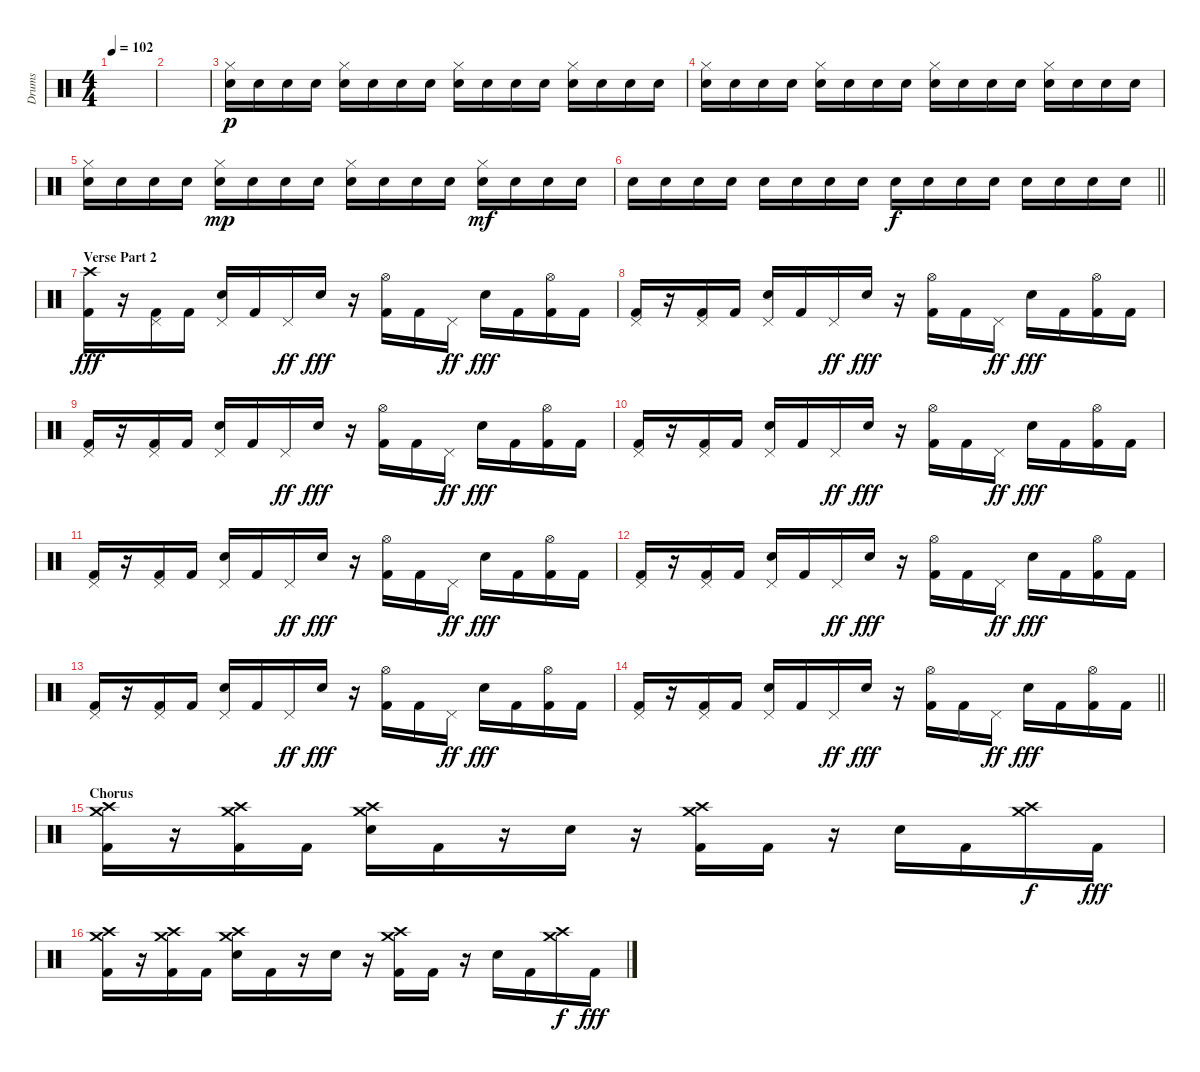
\track ("Drums" "Drums") {instrument percussion}
\staff {score}
\articulation defaults
\ts (4 4)
\tempo 102
\clef neutral
\ks c
|
|
("Hi-Hat (closed)" "Snare (hit) 2").16{dy p} "Snare (hit) 2".16 "Snare (hit) 2".16 "Snare (hit) 2".16 ("Hi-Hat (closed)" "Snare (hit) 2").16 "Snare (hit) 2".16 "Snare (hit) 2".16 "Snare (hit) 2".16 ("Hi-Hat (closed)" "Snare (hit) 2").16 "Snare (hit) 2".16 "Snare (hit) 2".16 "Snare (hit) 2".16 ("Hi-Hat (closed)" "Snare (hit) 2").16 "Snare (hit) 2".16 "Snare (hit) 2".16 "Snare (hit) 2".16 |
("Hi-Hat (closed)" "Snare (hit) 2").16 "Snare (hit) 2".16 "Snare (hit) 2".16 "Snare (hit) 2".16 ("Hi-Hat (closed)" "Snare (hit) 2").16 "Snare (hit) 2".16 "Snare (hit) 2".16 "Snare (hit) 2".16 ("Hi-Hat (closed)" "Snare (hit) 2").16 "Snare (hit) 2".16 "Snare (hit) 2".16 "Snare (hit) 2".16 ("Hi-Hat (closed)" "Snare (hit) 2").16 "Snare (hit) 2".16 "Snare (hit) 2".16 "Snare (hit) 2".16 |
("Hi-Hat (closed)" "Snare (hit) 2").16 "Snare (hit) 2".16 "Snare (hit) 2".16 "Snare (hit) 2".16 ("Hi-Hat (closed)" "Snare (hit) 2").16{dy mp} "Snare (hit) 2".16 "Snare (hit) 2".16 "Snare (hit) 2".16 ("Hi-Hat (closed)" "Snare (hit) 2").16 "Snare (hit) 2".16 "Snare (hit) 2".16 "Snare (hit) 2".16 ("Hi-Hat (closed)" "Snare (hit) 2").16{dy mf} "Snare (hit) 2".16 "Snare (hit) 2".16 "Snare (hit) 2".16 |
\barLineRight lightlight "Snare (hit) 2".16 "Snare (hit) 2".16 "Snare (hit) 2".16 "Snare (hit) 2".16 "Snare (hit) 2".16 "Snare (hit) 2".16 "Snare (hit) 2".16 "Snare (hit) 2".16 "Snare (hit) 2".16{dy f} "Snare (hit) 2".16 "Snare (hit) 2".16 "Snare (hit) 2".16 "Snare (hit) 2".16 "Snare (hit) 2".16 "Snare (hit) 2".16 "Snare (hit) 2".16
|
\section ("" "Verse Part 2")
("Crash high (hit)" "Kick (hit) 2").16{dy fff} r.16 ("Pedal Hi-Hat (hit)" "Kick (hit) 2").16 "Kick (hit) 2".16 ("Pedal Hi-Hat (hit)" "Snare (hit) 2").16 "Kick (hit) 2".16 "Pedal Hi-Hat (hit)".16{dy ff} "Snare (hit) 2".16{dy fff} r.16 ("Hi-Hat (open)" "Kick (hit) 2").16 "Kick (hit) 2".16 "Pedal Hi-Hat (hit)".16{dy ff} "Snare (hit) 2".16{dy fff} "Kick (hit) 2".16 ("Hi-Hat (open)" "Kick (hit) 2").16 "Kick (hit) 2".16 |
("Pedal Hi-Hat (hit)" "Kick (hit) 2").16 r.16 ("Pedal Hi-Hat (hit)" "Kick (hit) 2").16 "Kick (hit) 2".16 ("Pedal Hi-Hat (hit)" "Snare (hit) 2").16 "Kick (hit) 2".16 "Pedal Hi-Hat (hit)".16{dy ff} "Snare (hit) 2".16{dy fff} r.16 ("Hi-Hat (open)" "Kick (hit) 2").16 "Kick (hit) 2".16 "Pedal Hi-Hat (hit)".16{dy ff} "Snare (hit) 2".16{dy fff} "Kick (hit) 2".16 ("Hi-Hat (open)" "Kick (hit) 2").16 "Kick (hit) 2".16 |
("Pedal Hi-Hat (hit)" "Kick (hit) 2").16 r.16 ("Pedal Hi-Hat (hit)" "Kick (hit) 2").16 "Kick (hit) 2".16 ("Pedal Hi-Hat (hit)" "Snare (hit) 2").16 "Kick (hit) 2".16 "Pedal Hi-Hat (hit)".16{dy ff} "Snare (hit) 2".16{dy fff} r.16 ("Hi-Hat (open)" "Kick (hit) 2").16 "Kick (hit) 2".16 "Pedal Hi-Hat (hit)".16{dy ff} "Snare (hit) 2".16{dy fff} "Kick (hit) 2".16 ("Hi-Hat (open)" "Kick (hit) 2").16 "Kick (hit) 2".16 |
("Pedal Hi-Hat (hit)" "Kick (hit) 2").16 r.16 ("Pedal Hi-Hat (hit)" "Kick (hit) 2").16 "Kick (hit) 2".16 ("Pedal Hi-Hat (hit)" "Snare (hit) 2").16 "Kick (hit) 2".16 "Pedal Hi-Hat (hit)".16{dy ff} "Snare (hit) 2".16{dy fff} r.16 ("Hi-Hat (open)" "Kick (hit) 2").16 "Kick (hit) 2".16 "Pedal Hi-Hat (hit)".16{dy ff} "Snare (hit) 2".16{dy fff} "Kick (hit) 2".16 ("Hi-Hat (open)" "Kick (hit) 2").16 "Kick (hit) 2".16 |
("Pedal Hi-Hat (hit)" "Kick (hit) 2").16 r.16 ("Pedal Hi-Hat (hit)" "Kick (hit) 2").16 "Kick (hit) 2".16 ("Pedal Hi-Hat (hit)" "Snare (hit) 2").16 "Kick (hit) 2".16 "Pedal Hi-Hat (hit)".16{dy ff} "Snare (hit) 2".16{dy fff} r.16 ("Hi-Hat (open)" "Kick (hit) 2").16 "Kick (hit) 2".16 "Pedal Hi-Hat (hit)".16{dy ff} "Snare (hit) 2".16{dy fff} "Kick (hit) 2".16 ("Hi-Hat (open)" "Kick (hit) 2").16 "Kick (hit) 2".16 |
("Pedal Hi-Hat (hit)" "Kick (hit) 2").16 r.16 ("Pedal Hi-Hat (hit)" "Kick (hit) 2").16 "Kick (hit) 2".16 ("Pedal Hi-Hat (hit)" "Snare (hit) 2").16 "Kick (hit) 2".16 "Pedal Hi-Hat (hit)".16{dy ff} "Snare (hit) 2".16{dy fff} r.16 ("Hi-Hat (open)" "Kick (hit) 2").16 "Kick (hit) 2".16 "Pedal Hi-Hat (hit)".16{dy ff} "Snare (hit) 2".16{dy fff} "Kick (hit) 2".16 ("Hi-Hat (open)" "Kick (hit) 2").16 "Kick (hit) 2".16 |
("Pedal Hi-Hat (hit)" "Kick (hit) 2").16 r.16 ("Pedal Hi-Hat (hit)" "Kick (hit) 2").16 "Kick (hit) 2".16 ("Pedal Hi-Hat (hit)" "Snare (hit) 2").16 "Kick (hit) 2".16 "Pedal Hi-Hat (hit)".16{dy ff} "Snare (hit) 2".16{dy fff} r.16 ("Hi-Hat (open)" "Kick (hit) 2").16 "Kick (hit) 2".16 "Pedal Hi-Hat (hit)".16{dy ff} "Snare (hit) 2".16{dy fff} "Kick (hit) 2".16 ("Hi-Hat (open)" "Kick (hit) 2").16 "Kick (hit) 2".16 |
\barLineRight lightlight
("Pedal Hi-Hat (hit)" "Kick (hit) 2").16 r.16 ("Pedal Hi-Hat (hit)" "Kick (hit) 2").16 "Kick (hit) 2".16 ("Pedal Hi-Hat (hit)" "Snare (hit) 2").16 "Kick (hit) 2".16 "Pedal Hi-Hat (hit)".16{dy ff} "Snare (hit) 2".16{dy fff} r.16 ("Hi-Hat (open)" "Kick (hit) 2").16 "Kick (hit) 2".16 "Pedal Hi-Hat (hit)".16{dy ff} "Snare (hit) 2".16{dy fff} "Kick (hit) 2".16 ("Hi-Hat (open)" "Kick (hit) 2").16 "Kick (hit) 2".16 |
\section ("" "Chorus")
("Crash medium (hit)" "Crash high (hit)" "Kick (hit) 2").16{volume 11} r.16 ("Crash medium (hit)" "Crash high (hit)" "Kick (hit) 2").16 "Kick (hit) 2".16 ("Crash medium (hit)" "Crash high (hit)" "Snare (hit) 2").16 "Kick (hit) 2".16 r.16 "Snare (hit) 2".16 r.16 ("Crash medium (hit)" "Crash high (hit)" "Kick (hit) 2").16 "Kick (hit) 2".16 r.16 "Snare (hit) 2".16 "Kick (hit) 2".16 ("Crash medium (hit)" "Crash high (hit)").16{dy f} "Kick (hit) 2".16{dy fff} |
("Crash medium (hit)" "Crash high (hit)" "Kick (hit) 2").16 r.16 ("Crash medium (hit)" "Crash high (hit)" "Kick (hit) 2").16 "Kick (hit) 2".16 ("Crash medium (hit)" "Crash high (hit)" "Snare (hit) 2").16 "Kick (hit) 2".16 r.16 "Snare (hit) 2".16 r.16 ("Crash medium (hit)" "Crash high (hit)" "Kick (hit) 2").16 "Kick (hit) 2".16 r.16 "Snare (hit) 2".16 "Kick (hit) 2".16 ("Crash medium (hit)" "Crash high (hit)").16{dy f} "Kick (hit) 2".16{dy fff}
